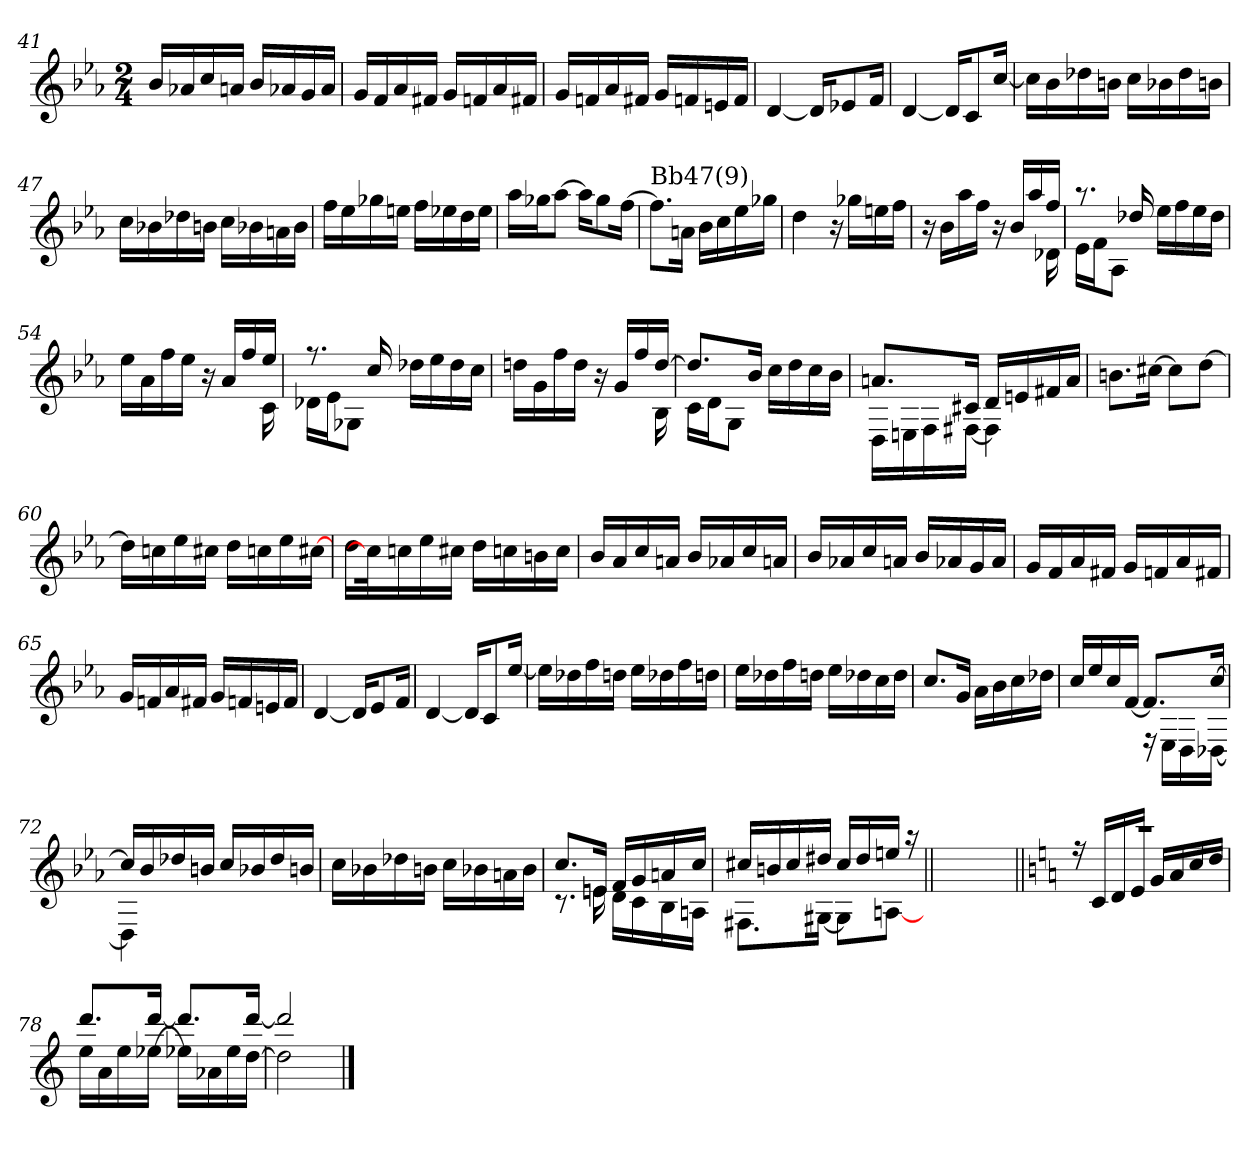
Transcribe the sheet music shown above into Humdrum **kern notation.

**kern
*part1
*staff1
*clefG2
*k[b-e-a-]
*E-:
*M2/4
=41
16b-/LL
16a-X/
16cc/
16an/JJ
16b-/LL
16a-X/
16g/
16a-/JJ
!!LO:LB:g=z
=42
16g/LL
16f/
16a-/
16f#X/JJ
16g/LL
16fn/
16a-/
16f#X/JJ
=43
16g/LL
16fn/
16a-/
16f#X/JJ
16g/LL
16fn/
16en/
16f/JJ
=44
[<4d/
16d/KL]
8e-X/
16f/Jk
=45
[<4d/
16d/KL]
8c/
[16cc/Jk
=46
16cc\LL]
16b-\
16dd-X\
16bn\JJ
16cc\LL
16b-X\
16dd-\
16bn\JJ
!!LO:LB:g=z
=47
16cc\LL
16b-X\
16dd-X\
16bn\JJ
16cc\LL
16b-X\
16an\
16b-\JJ
=48
16ff\LL
16ee-\
16gg-X\
16een\JJ
16ff\LL
16ee-X\
16dd\
16ee-\JJ
=49
16aa-\LL
16gg-X\J
[>8aa-\J
16aa-\KL]
8gg-\
[>16ff\Jk
=50
!LO:TX:a:t=Bb47(9)
8.ff\L]
16an\Jk
16b-\LL
16cc\
16ee-\
16gg-X\JJ
=51
4dd\
16r
16gg-X\LL
16een\
16ff\JJ
!!LO:LB:g=z
=52
*^
16r	4..ryy
16b-\LL	.
16aa-\	.
16ff\JJ	.
16r	.
16b-/LL	.
16aa-/	.
16ff/JJ	16d-X\
=53	=53
8.raa	16e-\LL
.	16f\J
.	8A-\J
16dd-X/	.
16ee-\LL	4ryy
16ff\	.
16ee-\	.
16dd-\JJ	.
=54	=54
16ee-\LL	4..ryy
16a-\	.
16ff\	.
16ee-\JJ	.
16r	.
16a-/LL	.
16ff/	.
16ee-/JJ	16c\
=55	=55
8.r	16d-X\LL
.	16e-\J
.	8G-X\J
16cc/	.
16dd-X\LL	4ryy
16ee-\	.
16dd-\	.
16cc\JJ	.
=56	=56
16ddn\LL	4..ryy
16g\	.
16ff\	.
16dd\JJ	.
16r	.
16g/LL	.
16ff/	.
[>16dd/JJ	16B-\
!!LO:LB:g=z	!!
=57	=57
8.dd/L]	16c\LL
.	16d\J
.	8G\J
16b-/Jk	.
16cc\LL	4ryy
16dd\	.
16cc\	.
16b-\JJ	.
=58	=58
8.an/L	16D\LL
.	16En\
.	16F\
16c#X/Jk	[<16F#X\JJ
16d/LL	4F#\]
16en/	.
16f#X/	.
16a/JJ	.
*v	*v
=59
8.bn\L
[>16cc#X\Jk
8cc#\L]
[>8dd\J
=60
16dd\LL]
16ccn\
16ee-\
16cc#X\JJ
16dd\LL
16ccn\
16ee-\
[16cc#X\JJ
=61
16dd\LL
32cc#\JJ]
16ccn\
16ee-\
16cc#X\JJ
16dd\LL
16ccn\
16bn\
16cc\JJ
!!LO:LB:g=z
=62
16b-/LL
16a-/
16cc/
16an/JJ
16b-/LL
16a-X/
16cc/
16an/JJ
=63
16b-/LL
16a-X/
16cc/
16an/JJ
16b-/LL
16a-X/
16g/
16a-/JJ
=64
16g/LL
16f/
16a-/
16f#X/JJ
16g/LL
16fn/
16a-/
16f#X/JJ
=65
16g/LL
16fn/
16a-/
16f#X/JJ
16g/LL
16fn/
16en/
16f/JJ
!!LO:LB:g=z
=66
[<4d/
16d/KL]
8e-/
16f/Jk
=67
[4d/
16d/KL]
8c/
[16ee-/Jk
=68
16ee-\LL]
16dd-X\
16ff\
16ddn\JJ
16ee-\LL
16dd-X\
16ff\
16ddn\JJ
=69
16ee-\LL
16dd-X\
16ff\
16ddn\JJ
16ee-\LL
16dd-X\
16cc\
16dd-\JJ
=70
8.cc/L
16g/Jk
16a-\LL
16b-\
16cc\
16dd-X\JJ
!!LO:LB:g=z
=71
*^
16cc/LL	4ryy
16ee-/	.
16cc/	.
[<16f/JJ	.
8.f/L]	16rE
.	16E-\LL
.	16D\
[>16cc/Jk	[<16D-X\JJ
=72	=72
16cc/LL]	4D-\]
16b-/	.
16dd-X/	.
16bn/JJ	.
16cc/LL	4ryy
16b-X/	.
16dd-/	.
16bn/JJ	.
*v	*v
=73
16cc\LL
16b-X\
16dd-X\
16bn\JJ
16cc\LL
16b-X\
16an\
16b-\JJ
=74
*^
8.cc/L	8.rc
16en/Jk	16en\
16f/LL	16d\LL
16g/	16c\
16an/	16B-\
16cc/JJ	16An\JJ
!!LO:LB:g=z	!!
=75	=75
16cc#X/LL	8.F#X\L
16bn/	.
16cc#/	.
16dd#X/JJ	[<16G#X\Jk
16cc#/LL	8G#\L]
16dd#/	.
16een/JJ	[<8An\J
16raa	.
*v	*v
=76||
*stria0
2ryy
=77||
*stria5
*k[]
*C:
*^
16r	2rccc
16c/LL	.
16d/	.
16e/JJ	.
16g/LL	.
16a/	.
16cc/	.
16dd/JJ	.
=78	=78
16ee\LL	8.ddd/L
16a\	.
16ee\	.
[<16ee-X\JJ	[>16ddd/Jk
16ee-X\LL]	8.ddd/L]
16a-X\	.
16ee-\	.
[<16dd\JJ	[>16ddd/Jk
=79	=79
2dd\]	2ddd/]
*v	*v
==
*-
